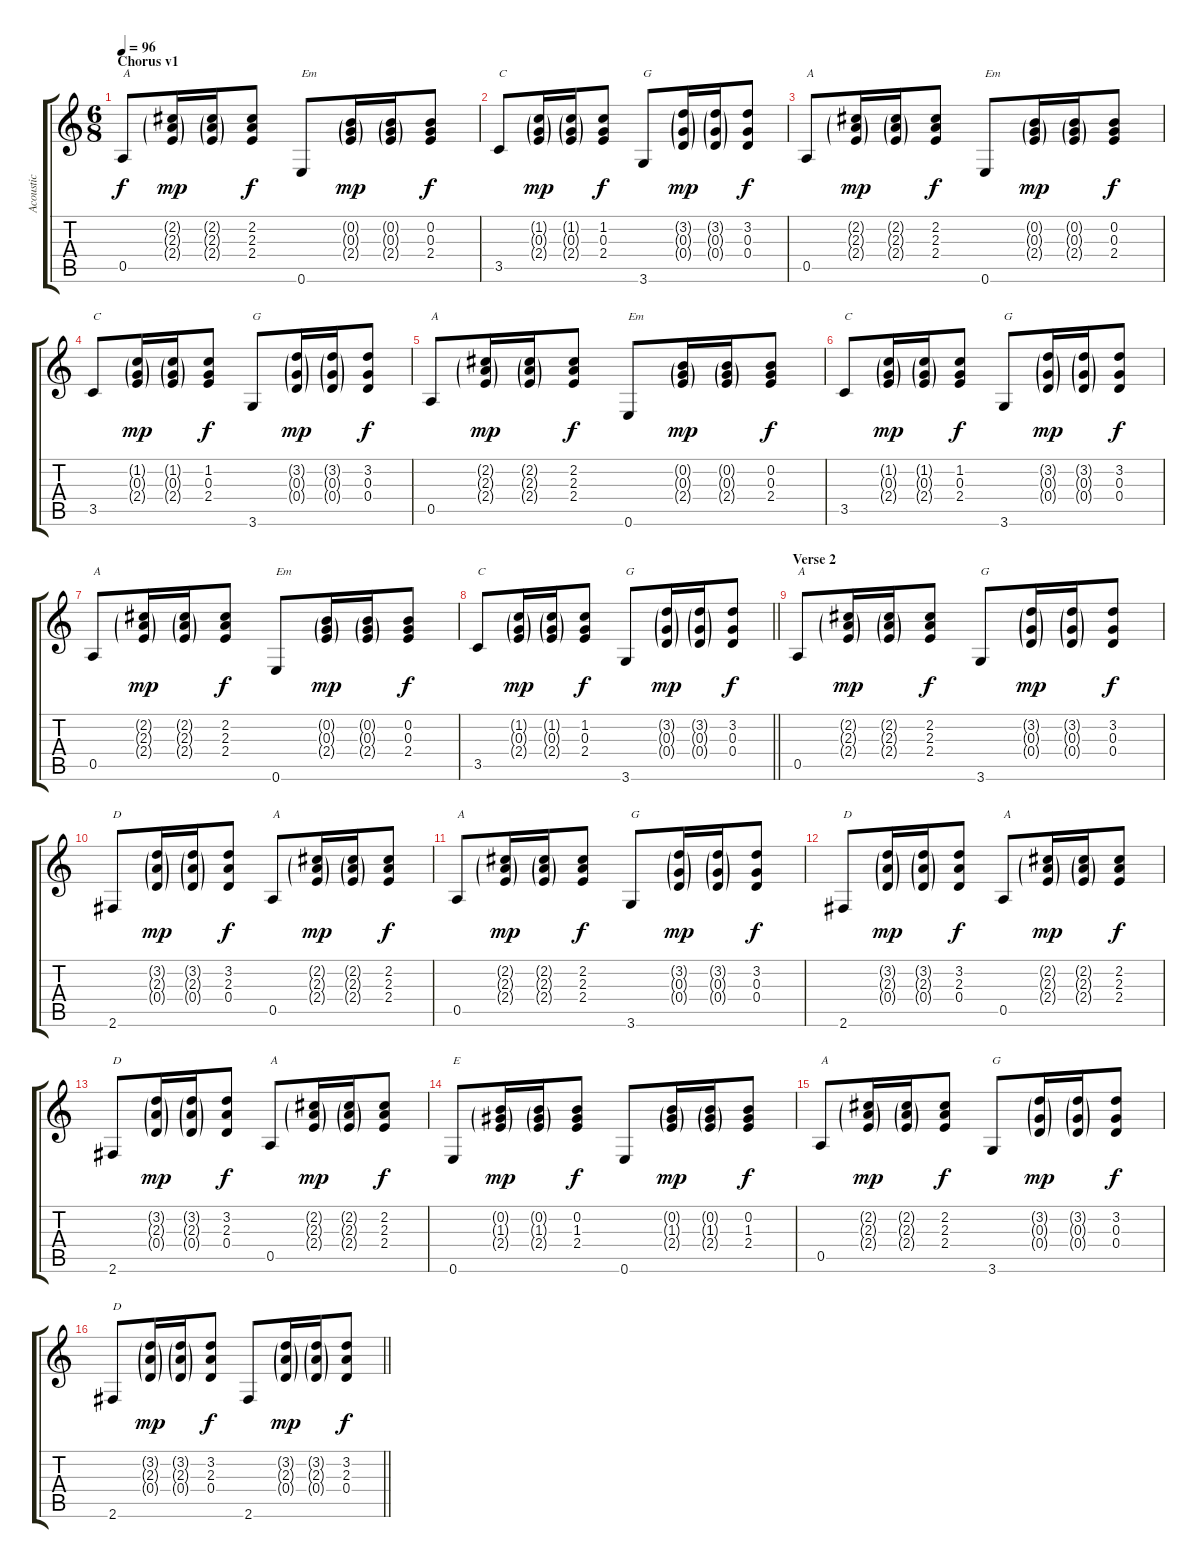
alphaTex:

\track ("Acoustic" "Acoustic") {instrument acousticguitarsteel}
\staff {score tabs}
\tuning (E4 B3 G3 D3 A2 E2) {hide}
\ts (6 8)
\section ("" "Chorus v1")
\tempo 96
\clef g2
\ks c
0.5.8{txt "A" dy f} (2.2{g} 2.3{g} 2.4{g}).16{dy mp} (2.2{g} 2.3{g} 2.4{g}).16 (2.2 2.3 2.4).8{dy f} 0.6.8{txt "Em"} (0.2{g} 0.3{g} 2.4{g}).16{dy mp} (0.2{g} 0.3{g} 2.4{g}).16 (0.2 0.3 2.4).8{dy f} |
3.5.8{txt "C"} (1.2{g} 0.3{g} 2.4{g}).16{dy mp} (1.2{g} 0.3{g} 2.4{g}).16 (1.2 0.3 2.4).8{dy f} 3.6.8{txt "G"} (3.2{g} 0.3{g} 0.4{g}).16{dy mp} (3.2{g} 0.3{g} 0.4{g}).16 (3.2 0.3 0.4).8{dy f} |
0.5.8{txt "A"} (2.2{g} 2.3{g} 2.4{g}).16{dy mp} (2.2{g} 2.3{g} 2.4{g}).16 (2.2 2.3 2.4).8{dy f} 0.6.8{txt "Em"} (0.2{g} 0.3{g} 2.4{g}).16{dy mp} (0.2{g} 0.3{g} 2.4{g}).16 (0.2 0.3 2.4).8{dy f} |
3.5.8{txt "C"} (1.2{g} 0.3{g} 2.4{g}).16{dy mp} (1.2{g} 0.3{g} 2.4{g}).16 (1.2 0.3 2.4).8{dy f} 3.6.8{txt "G"} (3.2{g} 0.3{g} 0.4{g}).16{dy mp} (3.2{g} 0.3{g} 0.4{g}).16 (3.2 0.3 0.4).8{dy f} |
0.5.8{txt "A"} (2.2{g} 2.3{g} 2.4{g}).16{dy mp} (2.2{g} 2.3{g} 2.4{g}).16 (2.2 2.3 2.4).8{dy f} 0.6.8{txt "Em"} (0.2{g} 0.3{g} 2.4{g}).16{dy mp} (0.2{g} 0.3{g} 2.4{g}).16 (0.2 0.3 2.4).8{dy f} |
3.5.8{txt "C"} (1.2{g} 0.3{g} 2.4{g}).16{dy mp} (1.2{g} 0.3{g} 2.4{g}).16 (1.2 0.3 2.4).8{dy f} 3.6.8{txt "G"} (3.2{g} 0.3{g} 0.4{g}).16{dy mp} (3.2{g} 0.3{g} 0.4{g}).16 (3.2 0.3 0.4).8{dy f} |
0.5.8{txt "A"} (2.2{g} 2.3{g} 2.4{g}).16{dy mp} (2.2{g} 2.3{g} 2.4{g}).16 (2.2 2.3 2.4).8{dy f} 0.6.8{txt "Em"} (0.2{g} 0.3{g} 2.4{g}).16{dy mp} (0.2{g} 0.3{g} 2.4{g}).16 (0.2 0.3 2.4).8{dy f} |
\barLineRight lightlight
3.5.8{txt "C"} (1.2{g} 0.3{g} 2.4{g}).16{dy mp} (1.2{g} 0.3{g} 2.4{g}).16 (1.2 0.3 2.4).8{dy f} 3.6.8{txt "G"} (3.2{g} 0.3{g} 0.4{g}).16{dy mp} (3.2{g} 0.3{g} 0.4{g}).16 (3.2 0.3 0.4).8{dy f} |
\section ("" "Verse 2")
0.5.8{txt "A"} (2.2{g} 2.3{g} 2.4{g}).16{dy mp} (2.2{g} 2.3{g} 2.4{g}).16 (2.2 2.3 2.4).8{dy f} 3.6.8{txt "G"} (3.2{g} 0.3{g} 0.4{g}).16{dy mp} (3.2{g} 0.3{g} 0.4{g}).16 (3.2 0.3 0.4).8{dy f} |
2.6.8{txt "D"} (3.2{g} 2.3{g} 0.4{g}).16{dy mp} (3.2{g} 2.3{g} 0.4{g}).16 (3.2 2.3 0.4).8{dy f} 0.5.8{txt "A"} (2.2{g} 2.3{g} 2.4{g}).16{dy mp} (2.2{g} 2.3{g} 2.4{g}).16 (2.2 2.3 2.4).8{dy f} |
0.5.8{txt "A"} (2.2{g} 2.3{g} 2.4{g}).16{dy mp} (2.2{g} 2.3{g} 2.4{g}).16 (2.2 2.3 2.4).8{dy f} 3.6.8{txt "G"} (3.2{g} 0.3{g} 0.4{g}).16{dy mp} (3.2{g} 0.3{g} 0.4{g}).16 (3.2 0.3 0.4).8{dy f} |
2.6.8{txt "D"} (3.2{g} 2.3{g} 0.4{g}).16{dy mp} (3.2{g} 2.3{g} 0.4{g}).16 (3.2 2.3 0.4).8{dy f} 0.5.8{txt "A"} (2.2{g} 2.3{g} 2.4{g}).16{dy mp} (2.2{g} 2.3{g} 2.4{g}).16 (2.2 2.3 2.4).8{dy f} |
2.6.8{txt "D"} (3.2{g} 2.3{g} 0.4{g}).16{dy mp} (3.2{g} 2.3{g} 0.4{g}).16 (3.2 2.3 0.4).8{dy f} 0.5.8{txt "A"} (2.2{g} 2.3{g} 2.4{g}).16{dy mp} (2.2{g} 2.3{g} 2.4{g}).16 (2.2 2.3 2.4).8{dy f} |
0.6.8{txt "E"} (0.2{g} 1.3{g} 2.4{g}).16{dy mp} (0.2{g} 1.3{g} 2.4{g}).16 (0.2 1.3 2.4).8{dy f} 0.6.8 (0.2{g} 1.3{g} 2.4{g}).16{dy mp} (0.2{g} 1.3{g} 2.4{g}).16 (0.2 1.3 2.4).8{dy f} |
0.5.8{txt "A"} (2.2{g} 2.3{g} 2.4{g}).16{dy mp} (2.2{g} 2.3{g} 2.4{g}).16 (2.2 2.3 2.4).8{dy f} 3.6.8{txt "G"} (3.2{g} 0.3{g} 0.4{g}).16{dy mp} (3.2{g} 0.3{g} 0.4{g}).16 (3.2 0.3 0.4).8{dy f} |
\barLineRight lightlight
2.6.8{txt "D"} (3.2{g} 2.3{g} 0.4{g}).16{dy mp} (3.2{g} 2.3{g} 0.4{g}).16 (3.2 2.3 0.4).8{dy f} 2.6.8 (3.2{g} 2.3{g} 0.4{g}).16{dy mp} (3.2{g} 2.3{g} 0.4{g}).16 (3.2 2.3 0.4).8{dy f}
